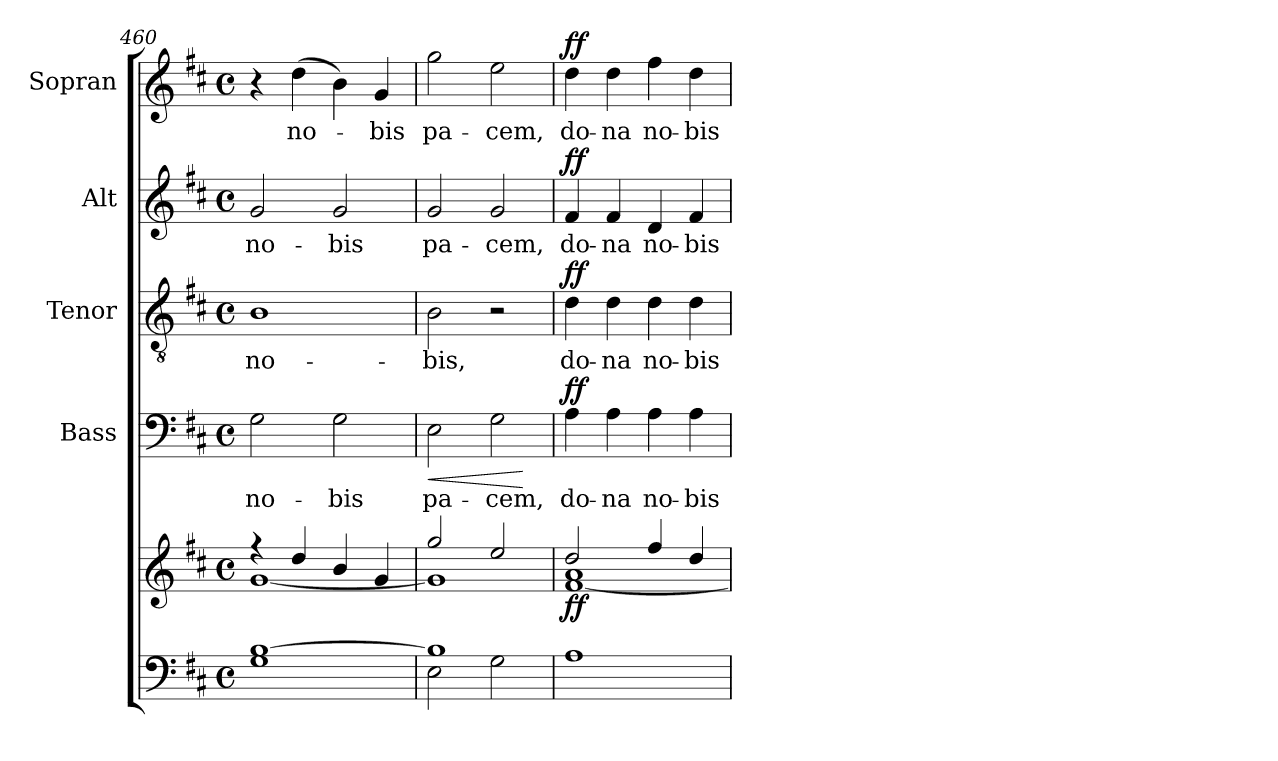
**kern	**kern	**dynam	**kern	**text	**dynam	**kern	**text	**dynam	**kern	**text	**dynam	**kern	**text	**dynam
*part5	*part5	*part5	*part4	*part4	*part4	*part3	*part3	*part3	*part2	*part2	*part2	*part1	*part1	*part1
*staff6	*staff5	*staff5/6	*staff4	*staff4	*staff4	*staff3	*staff3	*staff3	*staff2	*staff2	*staff2	*staff1	*staff1	*staff1
*	*	*	*I"Bass	*	*	*I"Tenor	*	*	*I"Alt	*	*	*I"Sopran	*	*
*	*	*	*I'B.	*	*	*I'T.	*	*	*I'A.	*	*	*I'S.	*	*
*clefF4	*clefG2	*	*clefF4	*	*	*clefGv2	*	*	*clefG2	*	*	*clefG2	*	*
*k[f#c#]	*k[f#c#]	*	*k[f#c#]	*	*	*k[f#c#]	*	*	*k[f#c#]	*	*	*k[f#c#]	*	*
*D:	*D:	*	*D:	*	*	*D:	*	*	*D:	*	*	*D:	*	*
*M4/4	*M4/4	*	*M4/4	*	*	*M4/4	*	*	*M4/4	*	*	*M4/4	*	*
*met(c)	*met(c)	*	*met(c)	*	*	*met(c)	*	*	*met(c)	*	*	*met(c)	*	*
=460	=460	=460	=460	=460	=460	=460	=460	=460	=460	=460	=460	=460	=460	=460
*^	*^	*	*	*	*	*	*	*	*	*	*	*	*	*
!	!	!	!	!	!	!LO:LY:b	!	!	!LO:LY:b	!	!	!LO:LY:b	!	!	!	!
[>1B	1G	4ree	[<1g	.	2G\	no-	.	1B	no-	.	2g/	no-	.	4r	.	.
!	!	!	!	!	!	!	!	!	!	!	!	!	!	!	!LO:LY:b	!
.	.	4dd/	.	.	.	.	.	.	.	.	.	.	.	(>4dd\	no-	.
!	!	!	!	!	!	!LO:LY:b	!	!	!	!	!	!LO:LY:b	!	!	!	!
.	.	4b/	.	.	2G\	-bis	.	.	.	.	2g/	-bis	.	4b\)	.	.
!	!	!	!	!	!	!	!	!	!	!	!	!	!	!	!LO:LY:b	!
.	.	4g/	.	.	.	.	.	.	.	.	.	.	.	4g/	-bis	.
!!LO:PB:g=z
=461	=461	=461	=461	=461	=461	=461	=461	=461	=461	=461	=461	=461	=461	=461	=461	=461
!	!	!	!	!	!	!LO:LY:b	!LO:HP:b	!	!LO:LY:b	!	!	!LO:LY:b	!	!	!LO:LY:b	!
1B]	2E\	2gg/	1g]	.	2E\	pa-	<	2B\	-bis,	.	2g/	pa-	.	2gg\	pa-	.
!	!	!	!	!	!	!LO:LY:b	!	!	!	!	!	!LO:LY:b	!	!	!LO:LY:b	!
.	2G\	2ee/	.	.	2G\	-cem,	.	2r	.	.	2g/	-cem,	.	2ee\	-cem,	.
*v	*v	*	*	*	*	*	*	*	*	*	*	*	*	*	*	*
*	*v	*v	*	*	*	*	*	*	*	*	*	*	*	*	*
.	.	.	.	.	[	.	.	.	.	.	.	.	.	.
=462	=462	=462	=462	=462	=462	=462	=462	=462	=462	=462	=462	=462	=462	=462
*	*^	*	*	*	*	*	*	*	*	*	*	*	*	*
!	!	!	!LO:DY:b	!	!LO:LY:b	!LO:DY:a	!	!LO:LY:b	!LO:DY:a	!	!LO:LY:b	!LO:DY:a	!	!LO:LY:b	!LO:DY:a
1A	2dd/	[<1f# 1a	ff	4A\	do-	ff	4d\	do-	ff	4f#/	do-	ff	4dd\	do-	ff
!	!	!	!	!	!LO:LY:b	!	!	!LO:LY:b	!	!	!LO:LY:b	!	!	!LO:LY:b	!
.	.	.	.	4A\	-na	.	4d\	-na	.	4f#/	-na	.	4dd\	-na	.
!	!	!	!	!	!LO:LY:b	!	!	!LO:LY:b	!	!	!LO:LY:b	!	!	!LO:LY:b	!
.	4ff#/	.	.	4A\	no-	.	4d\	no-	.	4d/	no-	.	4ff#\	no-	.
!	!	!	!	!	!LO:LY:b	!	!	!LO:LY:b	!	!	!LO:LY:b	!	!	!LO:LY:b	!
.	4dd/	.	.	4A\	-bis	.	4d\	-bis	.	4f#/	-bis	.	4dd\	-bis	.
*	*v	*v	*	*	*	*	*	*	*	*	*	*	*	*	*
=	=	=	=	=	=	=	=	=	=	=	=	=	=	=
*-	*-	*-	*-	*-	*-	*-	*-	*-	*-	*-	*-	*-	*-	*-
